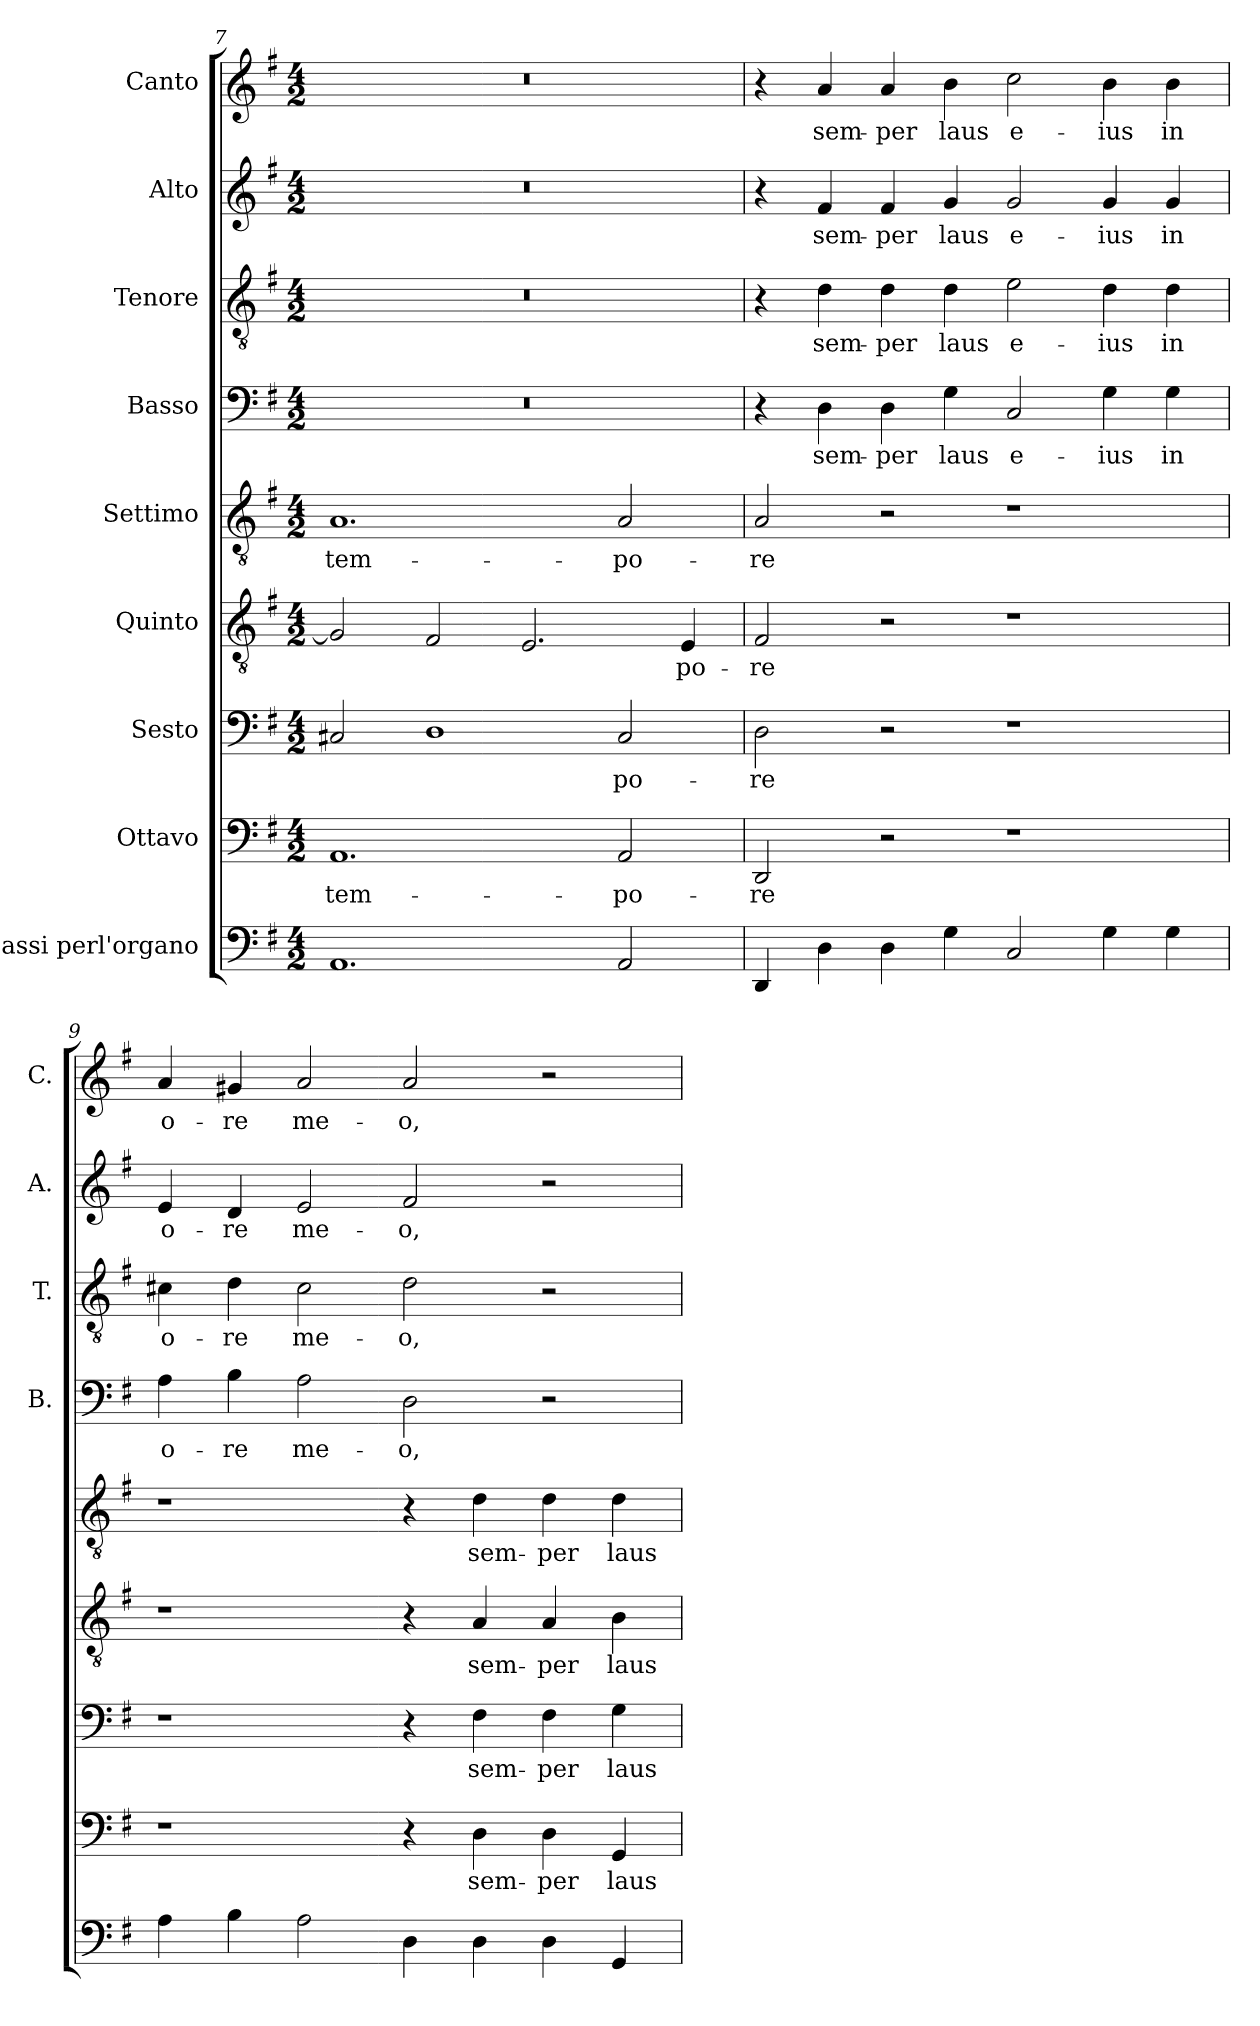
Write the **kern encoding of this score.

**kern	**kern	**text	**kern	**text	**kern	**text	**kern	**text	**kern	**text	**kern	**text	**kern	**text	**kern	**text
*part9	*part8	*part8	*part7	*part7	*part6	*part6	*part5	*part5	*part4	*part4	*part3	*part3	*part2	*part2	*part1	*part1
*staff9	*staff8	*staff8	*staff7	*staff7	*staff6	*staff6	*staff5	*staff5	*staff4	*staff4	*staff3	*staff3	*staff2	*staff2	*staff1	*staff1
*I"Bassi perl'organo	*I"Ottavo	*	*I"Sesto	*	*I"Quinto	*	*I"Settimo	*	*I"Basso	*	*I"Tenore	*	*I"Alto	*	*I"Canto	*
*	*	*	*	*	*	*	*	*	*I'B.	*	*I'T.	*	*I'A.	*	*I'C.	*
*clefF4	*clefF4	*	*clefF4	*	*clefGv2	*	*clefGv2	*	*clefF4	*	*clefGv2	*	*clefG2	*	*clefG2	*
*	*	*	*	*	*ITrd7c12	*	*ITrd7c12	*	*	*	*ITrd7c12	*	*	*	*	*
*k[f#]	*k[f#]	*	*k[f#]	*	*k[f#]	*	*k[f#]	*	*k[f#]	*	*k[f#]	*	*k[f#]	*	*k[f#]	*
*G:	*G:	*	*G:	*	*G:	*	*G:	*	*G:	*	*G:	*	*G:	*	*G:	*
*M4/2	*M4/2	*	*M4/2	*	*M4/2	*	*M4/2	*	*M4/2	*	*M4/2	*	*M4/2	*	*M4/2	*
=7	=7	=7	=7	=7	=7	=7	=7	=7	=7	=7	=7	=7	=7	=7	=7	=7
!	!	!LO:LY:b	!	!	!	!	!	!LO:LY:b	!LO:N:vis=1	!	!LO:N:vis=1	!	!LO:N:vis=1	!	!LO:N:vis=1	!
1.AA	1.AA	tem-	2C#X/	.	2GG/]	.	1.AA	tem-	0r	.	0r	.	0r	.	0r	.
.	.	.	1D	.	2FF#/	.	.	.	.	.	.	.	.	.	.	.
.	.	.	.	.	2.EE/	.	.	.	.	.	.	.	.	.	.	.
!	!	!LO:LY:b	!	!LO:LY:b	!	!	!	!LO:LY:b	!	!	!	!	!	!	!	!
2AA/	2AA/	-po-	2C#/	-po-	.	.	2AA/	-po-	.	.	.	.	.	.	.	.
!	!	!	!	!	!	!LO:LY:b	!	!	!	!	!	!	!	!	!	!
.	.	.	.	.	4EE/	-po-	.	.	.	.	.	.	.	.	.	.
=8	=8	=8	=8	=8	=8	=8	=8	=8	=8	=8	=8	=8	=8	=8	=8	=8
!	!	!LO:LY:b	!	!LO:LY:b	!	!LO:LY:b	!	!LO:LY:b	!	!	!	!	!	!	!	!
4DD/	2DD/	-re	2D\	-re	2FF#/	-re	2AA/	-re	4r	.	4r	.	4r	.	4r	.
!	!	!	!	!	!	!	!	!	!	!LO:LY:b	!	!LO:LY:b	!	!LO:LY:b	!	!LO:LY:b
4D\	.	.	.	.	.	.	.	.	4D\	sem-	4D\	sem-	4f#/	sem-	4a/	sem-
!	!	!	!	!	!	!	!	!	!	!LO:LY:b	!	!LO:LY:b	!	!LO:LY:b	!	!LO:LY:b
4D\	2r	.	2r	.	2r	.	2r	.	4D\	-per	4D\	-per	4f#/	-per	4a/	-per
!	!	!	!	!	!	!	!	!	!	!LO:LY:b	!	!LO:LY:b	!	!LO:LY:b	!	!LO:LY:b
4G\	.	.	.	.	.	.	.	.	4G\	laus	4D\	laus	4g/	laus	4b\	laus
!	!	!	!	!	!	!	!	!	!	!LO:LY:b	!	!LO:LY:b	!	!LO:LY:b	!	!LO:LY:b
2C/	1r	.	1r	.	1r	.	1r	.	2C/	e-	2E\	e-	2g/	e-	2cc\	e-
!	!	!	!	!	!	!	!	!	!	!LO:LY:b	!	!LO:LY:b	!	!LO:LY:b	!	!LO:LY:b
4G\	.	.	.	.	.	.	.	.	4G\	-ius	4D\	-ius	4g/	-ius	4b\	-ius
!	!	!	!	!	!	!	!	!	!	!LO:LY:b	!	!LO:LY:b	!	!LO:LY:b	!	!LO:LY:b
4G\	.	.	.	.	.	.	.	.	4G\	in	4D\	in	4g/	in	4b\	in
=9	=9	=9	=9	=9	=9	=9	=9	=9	=9	=9	=9	=9	=9	=9	=9	=9
!	!	!	!	!	!	!	!	!	!	!LO:LY:b	!	!LO:LY:b	!	!LO:LY:b	!	!LO:LY:b
4A\	1r	.	1r	.	1r	.	1r	.	4A\	o-	4C#X\	o-	4e/	o-	4a/	o-
!	!	!	!	!	!	!	!	!	!	!LO:LY:b	!	!LO:LY:b	!	!LO:LY:b	!	!LO:LY:b
4B\	.	.	.	.	.	.	.	.	4B\	-re	4D\	-re	4d/	-re	4g#X/	-re
!	!	!	!	!	!	!	!	!	!	!LO:LY:b	!	!LO:LY:b	!	!LO:LY:b	!	!LO:LY:b
2A\	.	.	.	.	.	.	.	.	2A\	me-	2C#\	me-	2e/	me-	2a/	me-
!	!	!	!	!	!	!	!	!	!	!LO:LY:b	!	!LO:LY:b	!	!LO:LY:b	!	!LO:LY:b
4D\	4r	.	4r	.	4r	.	4r	.	2D\	-o,	2D\	-o,	2f#/	-o,	2a/	-o,
!	!	!LO:LY:b	!	!LO:LY:b	!	!LO:LY:b	!	!LO:LY:b	!	!	!	!	!	!	!	!
4D\	4D\	sem-	4F#\	sem-	4AA/	sem-	4D\	sem-	.	.	.	.	.	.	.	.
!	!	!LO:LY:b	!	!LO:LY:b	!	!LO:LY:b	!	!LO:LY:b	!	!	!	!	!	!	!	!
4D\	4D\	-per	4F#\	-per	4AA/	-per	4D\	-per	2r	.	2r	.	2r	.	2r	.
!	!	!LO:LY:b	!	!LO:LY:b	!	!LO:LY:b	!	!LO:LY:b	!	!	!	!	!	!	!	!
4GG/	4GG/	laus	4G\	laus	4BB\	laus	4D\	laus	.	.	.	.	.	.	.	.
=	=	=	=	=	=	=	=	=	=	=	=	=	=	=	=	=
*-	*-	*-	*-	*-	*-	*-	*-	*-	*-	*-	*-	*-	*-	*-	*-	*-
